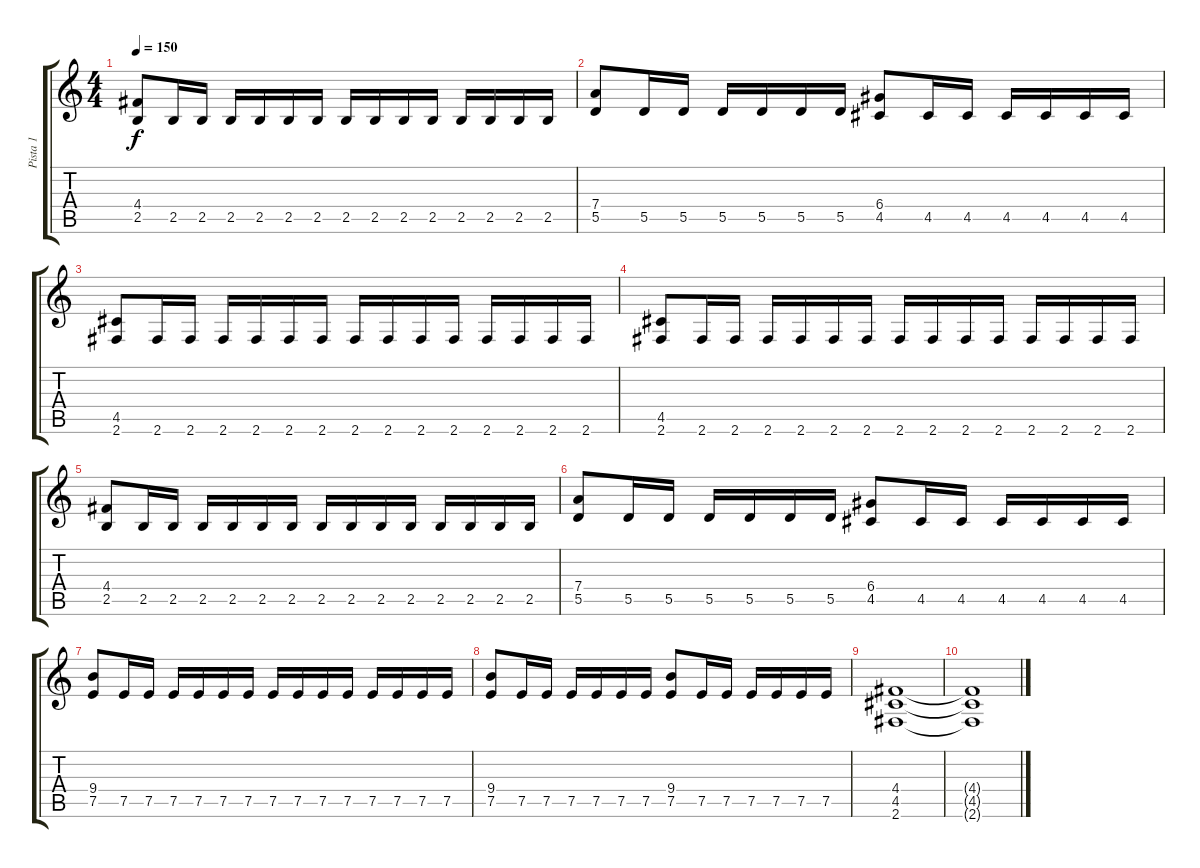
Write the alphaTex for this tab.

\track ("Pista 1" "Pista 1") {instrument distortionguitar}
\staff {score tabs}
\tuning (E4 B3 G3 D3 A2 E2) {hide}
\ts (4 4)
\tempo 150
\clef g2
\ks c
(4.4 2.5).8{dy f} 2.5.16 2.5.16 2.5.16 2.5.16 2.5.16 2.5.16 2.5.16 2.5.16 2.5.16 2.5.16 2.5.16 2.5.16 2.5.16 2.5.16 |
(7.4 5.5).8 5.5.16 5.5.16 5.5.16 5.5.16 5.5.16 5.5.16 (6.4 4.5).8 4.5.16 4.5.16 4.5.16 4.5.16 4.5.16 4.5.16 |
(4.5 2.6).8 2.6.16 2.6.16 2.6.16 2.6.16 2.6.16 2.6.16 2.6.16 2.6.16 2.6.16 2.6.16 2.6.16 2.6.16 2.6.16 2.6.16 |
(4.5 2.6).8 2.6.16 2.6.16 2.6.16 2.6.16 2.6.16 2.6.16 2.6.16 2.6.16 2.6.16 2.6.16 2.6.16 2.6.16 2.6.16 2.6.16 |
(4.4 2.5).8 2.5.16 2.5.16 2.5.16 2.5.16 2.5.16 2.5.16 2.5.16 2.5.16 2.5.16 2.5.16 2.5.16 2.5.16 2.5.16 2.5.16 |
(7.4 5.5).8 5.5.16 5.5.16 5.5.16 5.5.16 5.5.16 5.5.16 (6.4 4.5).8 4.5.16 4.5.16 4.5.16 4.5.16 4.5.16 4.5.16 |
(9.4 7.5).8 7.5.16 7.5.16 7.5.16 7.5.16 7.5.16 7.5.16 7.5.16 7.5.16 7.5.16 7.5.16 7.5.16 7.5.16 7.5.16 7.5.16 |
(9.4 7.5).8 7.5.16 7.5.16 7.5.16 7.5.16 7.5.16 7.5.16 (9.4 7.5).8 7.5.16 7.5.16 7.5.16 7.5.16 7.5.16 7.5.16 |
(4.4 4.5 2.6).1 |
(4.4{t} 4.5{t} 2.6{t}).1
